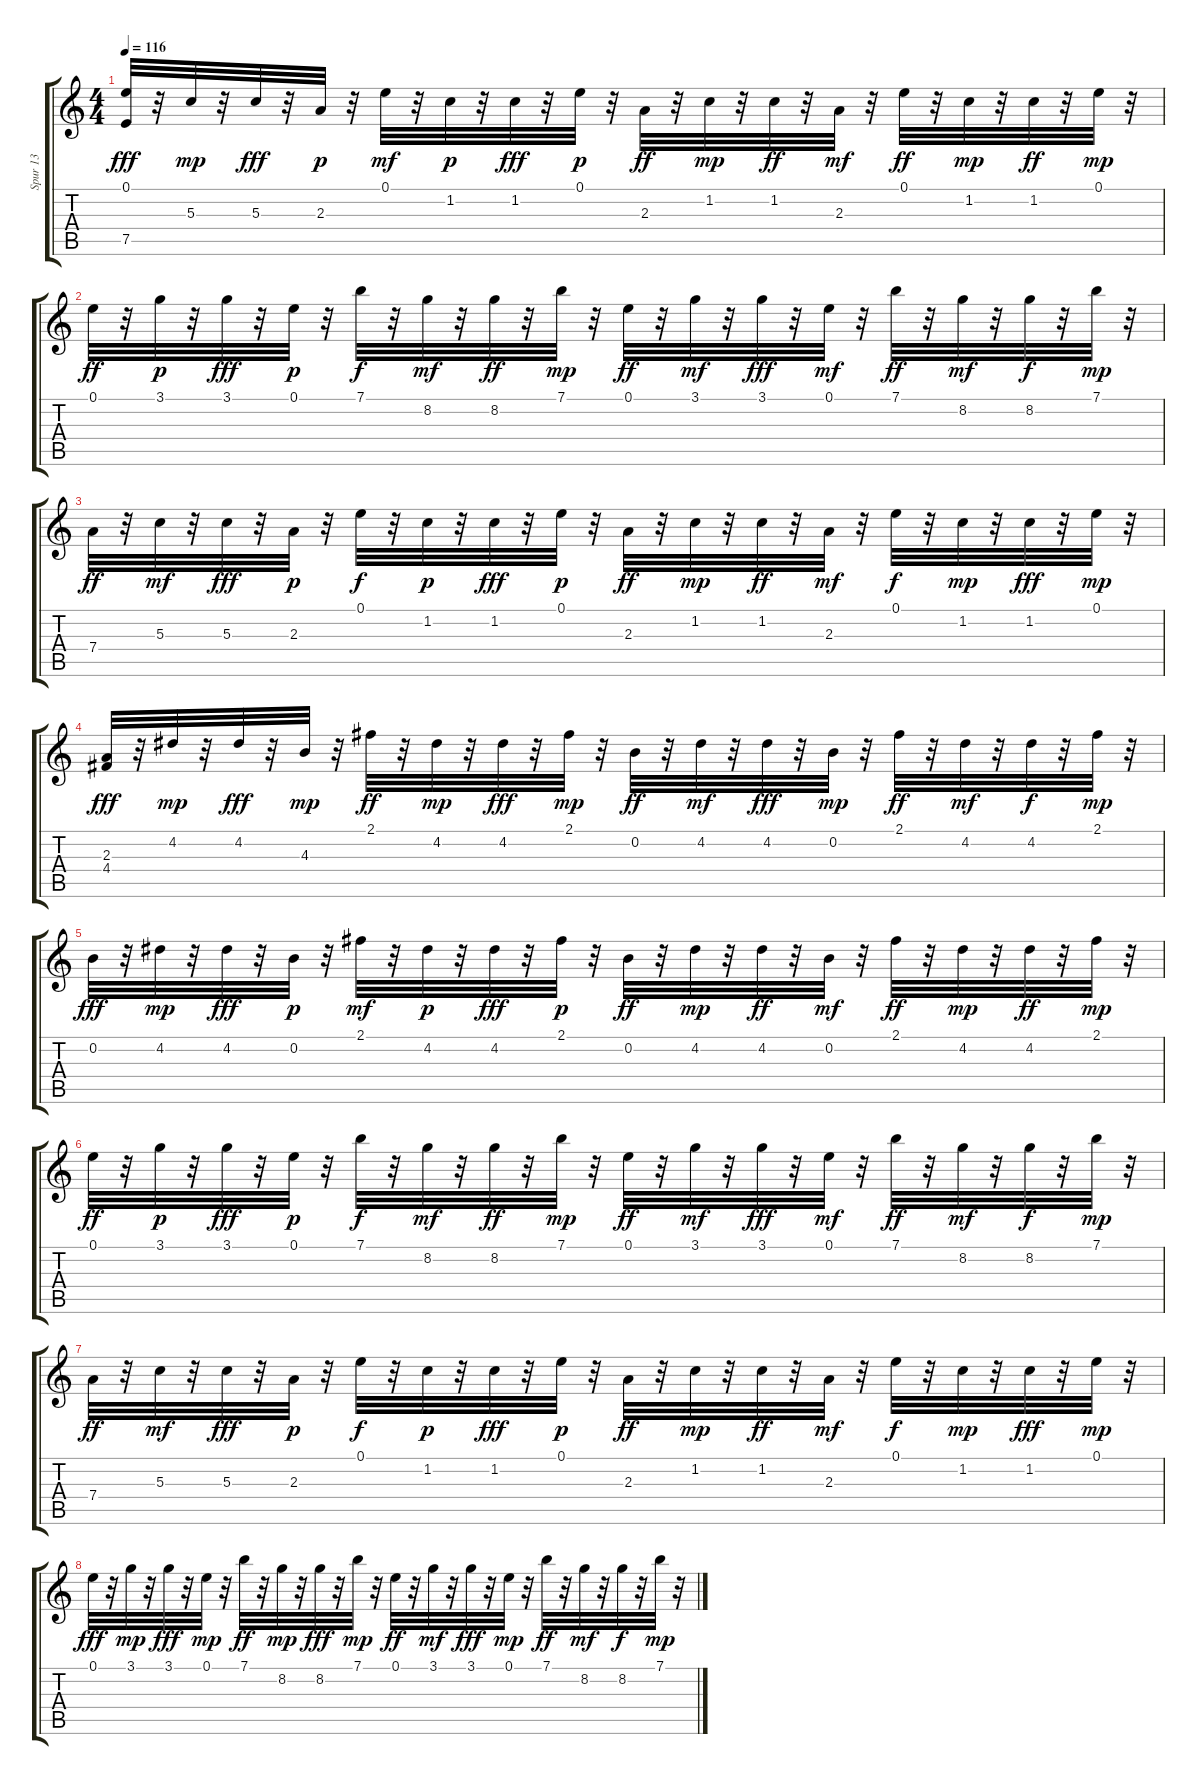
\track ("Spur 13" "Spur 13") {instrument electricguitarmuted}
\staff {score tabs}
\tuning (E4 B3 G3 D3 A2 E2) {hide}
\ts (4 4)
\tempo 116
\clef g2
\ks c
(0.1 7.5).32{dy fff} r.32 5.3.32{dy mp} r.32 5.3.32{dy fff} r.32 2.3.32{dy p} r.32 0.1.32{dy mf} r.32 1.2.32{dy p} r.32 1.2.32{dy fff} r.32 0.1.32{dy p} r.32 2.3.32{dy ff} r.32 1.2.32{dy mp} r.32 1.2.32{dy ff} r.32 2.3.32{dy mf} r.32 0.1.32{dy ff} r.32 1.2.32{dy mp} r.32 1.2.32{dy ff} r.32 0.1.32{dy mp} r.32 |
0.1.32{dy ff} r.32 3.1.32{dy p} r.32 3.1.32{dy fff} r.32 0.1.32{dy p} r.32 7.1.32{dy f} r.32 8.2.32{dy mf} r.32 8.2.32{dy ff} r.32 7.1.32{dy mp} r.32 0.1.32{dy ff} r.32 3.1.32{dy mf} r.32 3.1.32{dy fff} r.32 0.1.32{dy mf} r.32 7.1.32{dy ff} r.32 8.2.32{dy mf} r.32 8.2.32{dy f} r.32 7.1.32{dy mp} r.32 |
7.4.32{dy ff} r.32 5.3.32{dy mf} r.32 5.3.32{dy fff} r.32 2.3.32{dy p} r.32 0.1.32{dy f} r.32 1.2.32{dy p} r.32 1.2.32{dy fff} r.32 0.1.32{dy p} r.32 2.3.32{dy ff} r.32 1.2.32{dy mp} r.32 1.2.32{dy ff} r.32 2.3.32{dy mf} r.32 0.1.32{dy f} r.32 1.2.32{dy mp} r.32 1.2.32{dy fff} r.32 0.1.32{dy mp} r.32 |
(2.3 4.4).32{dy fff} r.32 4.2.32{dy mp} r.32 4.2.32{dy fff} r.32 4.3.32{dy mp} r.32 2.1.32{dy ff} r.32 4.2.32{dy mp} r.32 4.2.32{dy fff} r.32 2.1.32{dy mp} r.32 0.2.32{dy ff} r.32 4.2.32{dy mf} r.32 4.2.32{dy fff} r.32 0.2.32{dy mp} r.32 2.1.32{dy ff} r.32 4.2.32{dy mf} r.32 4.2.32{dy f} r.32 2.1.32{dy mp} r.32 |
0.2.32{dy fff} r.32 4.2.32{dy mp} r.32 4.2.32{dy fff} r.32 0.2.32{dy p} r.32 2.1.32{dy mf} r.32 4.2.32{dy p} r.32 4.2.32{dy fff} r.32 2.1.32{dy p} r.32 0.2.32{dy ff} r.32 4.2.32{dy mp} r.32 4.2.32{dy ff} r.32 0.2.32{dy mf} r.32 2.1.32{dy ff} r.32 4.2.32{dy mp} r.32 4.2.32{dy ff} r.32 2.1.32{dy mp} r.32 |
0.1.32{dy ff} r.32 3.1.32{dy p} r.32 3.1.32{dy fff} r.32 0.1.32{dy p} r.32 7.1.32{dy f} r.32 8.2.32{dy mf} r.32 8.2.32{dy ff} r.32 7.1.32{dy mp} r.32 0.1.32{dy ff} r.32 3.1.32{dy mf} r.32 3.1.32{dy fff} r.32 0.1.32{dy mf} r.32 7.1.32{dy ff} r.32 8.2.32{dy mf} r.32 8.2.32{dy f} r.32 7.1.32{dy mp} r.32 |
7.4.32{dy ff} r.32 5.3.32{dy mf} r.32 5.3.32{dy fff} r.32 2.3.32{dy p} r.32 0.1.32{dy f} r.32 1.2.32{dy p} r.32 1.2.32{dy fff} r.32 0.1.32{dy p} r.32 2.3.32{dy ff} r.32 1.2.32{dy mp} r.32 1.2.32{dy ff} r.32 2.3.32{dy mf} r.32 0.1.32{dy f} r.32 1.2.32{dy mp} r.32 1.2.32{dy fff} r.32 0.1.32{dy mp} r.32 |
0.1.32{dy fff} r.32 3.1.32{dy mp} r.32 3.1.32{dy fff} r.32 0.1.32{dy mp} r.32 7.1.32{dy ff} r.32 8.2.32{dy mp} r.32 8.2.32{dy fff} r.32 7.1.32{dy mp} r.32 0.1.32{dy ff} r.32 3.1.32{dy mf} r.32 3.1.32{dy fff} r.32 0.1.32{dy mp} r.32 7.1.32{dy ff} r.32 8.2.32{dy mf} r.32 8.2.32{dy f} r.32 7.1.32{dy mp} r.32
